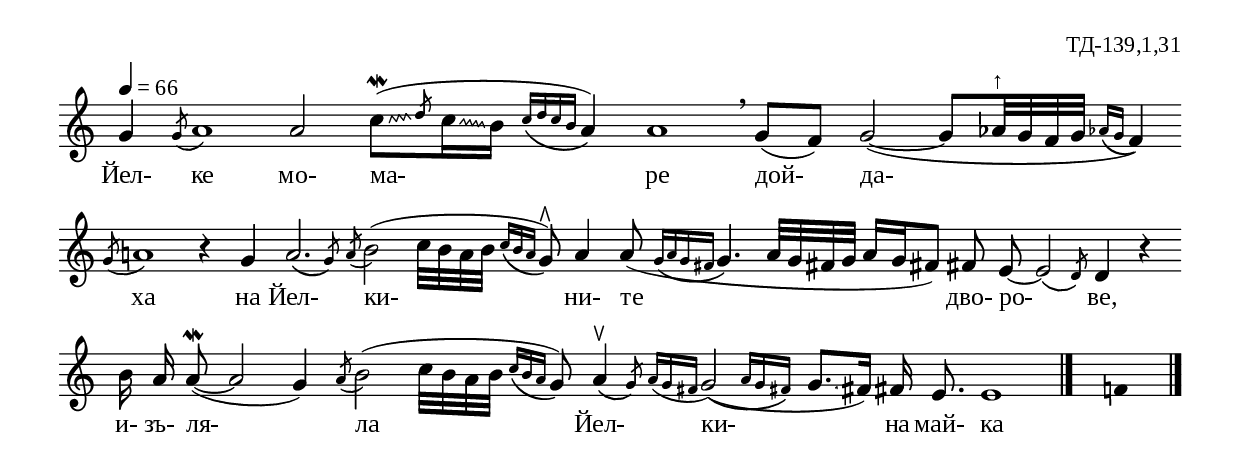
%{
td_139_1_31
%}

\include "td-preamble.ly"

\score {
\relative c'' {
\tempo 4 = 66
\cadenzaOn
\phrasingSlurDown
\override Glissando #'style = #'zigzag
g4 \acciaccatura g8 a1 a2 
\noteFi \afterGrace c8[(\mordent\glissando { \stdB d \stdE } \noteFi c16\glissando b] \grace { c16[\( d c b] } a4\))
a1 \breathe g8[( f]) g2~( g8[ aes32^"↑" g f g] \grace { aes!16[\( g] } f4\))
\bar ""
\acciaccatura g8 a1 r4 g \afterGrace a2.\( { \stdB g8\) \stdE } 
\acciaccatura a8 b2( c32[ b a b] \grace { c16[\( b a] } g8^\rtoe\)) a4 \bar ""
a8( \grace { g16[\( a g fis] } g4.\)
\bar ""
a32[ g fis! g] a16[ g fis!8]) \bar "" fis!\noBeam e~ \afterGrace e2\( { \stdB d8\) \stdE } d4 r \bar ""
b'16 a\noBeam a8\mordent(~ a2 g4)
\bar ""
\acciaccatura a8 b2( c32[ b a b] \grace { c16[\( b a] } g8\)) \afterGrace a4^\ltoe\( { \stdB g8\) \stdE }
\acciaccatura { a16[ g fis!] } \afterGrace g2(\( { a16[ g fis!]\) } g8.[\glissando fis!16])
fis!\noBeam e8. e1
 \bar "|." 
s4 \fixB f
 \bar "|."  
}
\addlyrics { Йел- ке мо- ма- ре дой- да- ха на Йел- ки- ни- те дво- ро- ве,
и- зъ- ля- ла Йел- ки- на май- ка }
%
\layout {
   \context { 
	    \Staff \remove "Time_signature_engraver" } 
  indent = #0
  line-width = 190\mm
  ragged-right=##f
}
%
\midi { 
	\context {
		\Score tempoWholesPerMinute = #(ly:make-moment 66 4)
		}
	}
}
%
\header{
  opus = "ТД-139,1,31"
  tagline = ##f
}


